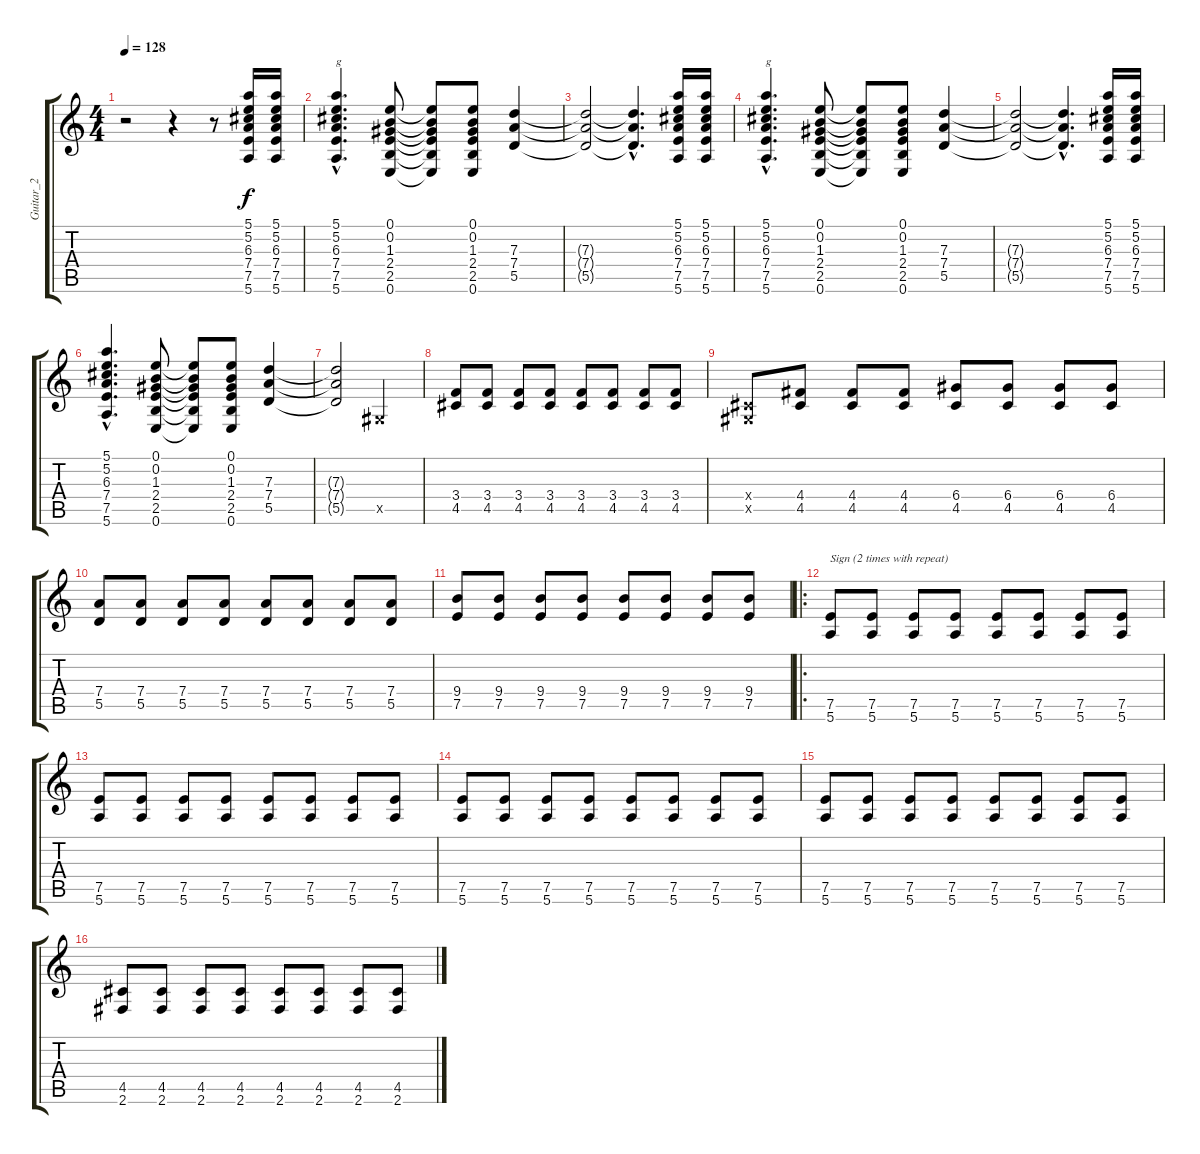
\track ("Guitar_2" "Guitar_2") {instrument electricguitarclean}
\staff {score tabs}
\tuning (E4 B3 G3 D3 A2 E2) {hide}
\ts (4 4)
\tempo 128
\clef g2
\ks c
r.2{dy f instrument electricguitarclean} r.4 r.8 (5.1 5.2 6.3 7.4 7.5 5.6).16 (5.1 5.2 6.3 7.4 7.5 5.6).16 |
(5.1{hac} 5.2{hac} 6.3{hac} 7.4{hac} 7.5{hac} 5.6{hac}).4{d txt "g"} (0.1 0.2 1.3 2.4 2.5 0.6).8 (0.1{t} 0.2{t} 1.3{t} 2.4{t} 2.5{t} 0.6{t}).8 (0.1 0.2 1.3 2.4 2.5 0.6).8 (7.3 7.4 5.5).4 |
(7.3{t} 7.4{t} 5.5{t}).2 (7.3{hac t} 7.4{hac t} 5.5{hac t}).4{d} (5.1 5.2 6.3 7.4 7.5 5.6).16 (5.1 5.2 6.3 7.4 7.5 5.6).16 |
(5.1{hac} 5.2{hac} 6.3{hac} 7.4{hac} 7.5{hac} 5.6{hac}).4{d txt "g"} (0.1 0.2 1.3 2.4 2.5 0.6).8 (0.1{t} 0.2{t} 1.3{t} 2.4{t} 2.5{t} 0.6{t}).8 (0.1 0.2 1.3 2.4 2.5 0.6).8 (7.3 7.4 5.5).4 |
(7.3{t} 7.4{t} 5.5{t}).2 (7.3{hac t} 7.4{hac t} 5.5{hac t}).4{d} (5.1 5.2 6.3 7.4 7.5 5.6).16 (5.1 5.2 6.3 7.4 7.5 5.6).16 |
(5.1{hac} 5.2{hac} 6.3{hac} 7.4{hac} 7.5{hac} 5.6{hac}).4{d} (0.1 0.2 1.3 2.4 2.5 0.6).8 (0.1{t} 0.2{t} 1.3{t} 2.4{t} 2.5{t} 0.6{t}).8 (0.1 0.2 1.3 2.4 2.5 0.6).8 (7.3 7.4 5.5).4 |
(7.3{t} 7.4{t} 5.5{t}).2 -1.5{x}.2 |
(3.4 4.5).8 (3.4 4.5).8 (3.4 4.5).8 (3.4 4.5).8 (3.4 4.5).8 (3.4 4.5).8 (3.4 4.5).8 (3.4 4.5).8 |
(-1.4{x} -1.5{x}).8 (4.4 4.5).8 (4.4 4.5).8 (4.4 4.5).8 (6.4 4.5).8 (6.4 4.5).8 (6.4 4.5).8 (6.4 4.5).8 |
(7.4 5.5).8 (7.4 5.5).8 (7.4 5.5).8 (7.4 5.5).8 (7.4 5.5).8 (7.4 5.5).8 (7.4 5.5).8 (7.4 5.5).8 |
(9.4 7.5).8 (9.4 7.5).8 (9.4 7.5).8 (9.4 7.5).8 (9.4 7.5).8 (9.4 7.5).8 (9.4 7.5).8 (9.4 7.5).8 |
\ro
(7.5 5.6).8{txt "Sign (2 times with repeat)"} (7.5 5.6).8 (7.5 5.6).8 (7.5 5.6).8 (7.5 5.6).8 (7.5 5.6).8 (7.5 5.6).8 (7.5 5.6).8 |
(7.5 5.6).8 (7.5 5.6).8 (7.5 5.6).8 (7.5 5.6).8 (7.5 5.6).8 (7.5 5.6).8 (7.5 5.6).8 (7.5 5.6).8 |
(7.5 5.6).8 (7.5 5.6).8 (7.5 5.6).8 (7.5 5.6).8 (7.5 5.6).8 (7.5 5.6).8 (7.5 5.6).8 (7.5 5.6).8 |
(7.5 5.6).8 (7.5 5.6).8 (7.5 5.6).8 (7.5 5.6).8 (7.5 5.6).8 (7.5 5.6).8 (7.5 5.6).8 (7.5 5.6).8 |
(4.5 2.6).8 (4.5 2.6).8 (4.5 2.6).8 (4.5 2.6).8 (4.5 2.6).8 (4.5 2.6).8 (4.5 2.6).8 (4.5 2.6).8
